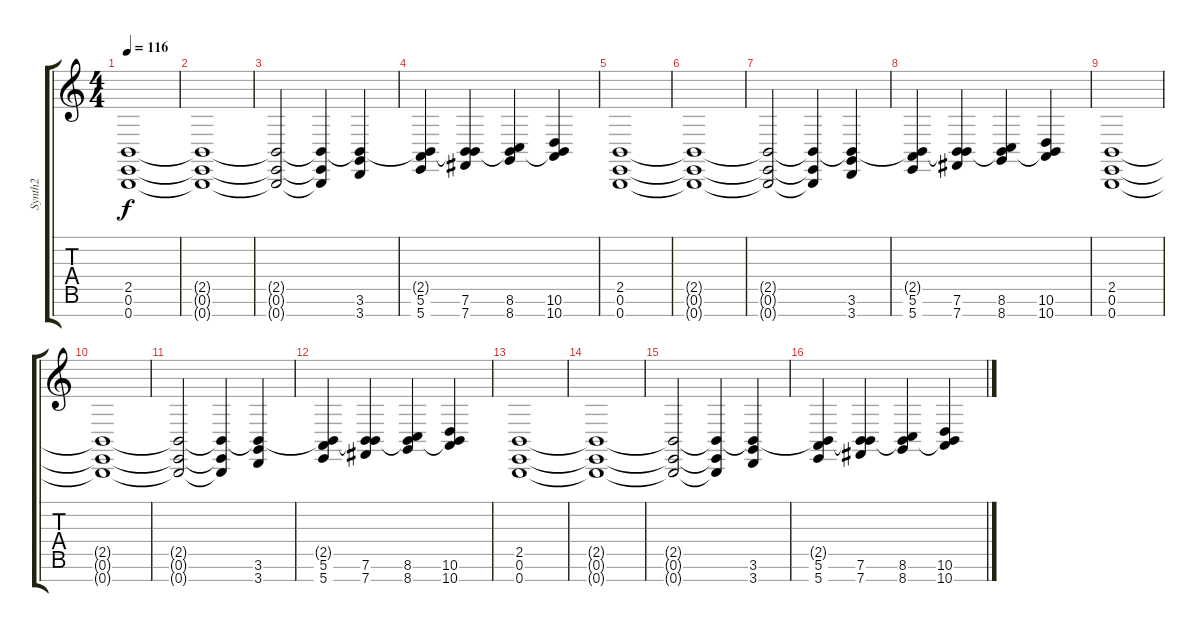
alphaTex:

\track ("Synth2" "Synth2") {instrument synthstrings1}
\staff {score tabs}
\tuning (E4 B3 G3 D3 A2 E2 B1) {hide}
\ts (4 4)
\tempo 116
\clef g2
\ks c
(2.5 0.6 0.7).1{dy f volume 7 balance 5} |
(2.5{t} 0.6{t} 0.7{t}).1 |
(2.5{t} 0.6{t} 0.7{t}).2 (2.5{t} 0.6{t} 0.7{t}).4 (2.5{t} 3.6 3.7).4 |
(2.5{t} 5.6 5.7).4 (2.5{t} 7.6 7.7).4 (2.5{t} 8.6 8.7).4 (2.5{t} 10.6 10.7).4 |
(2.5 0.6 0.7).1 |
(2.5{t} 0.6{t} 0.7{t}).1 |
(2.5{t} 0.6{t} 0.7{t}).2 (2.5{t} 0.6{t} 0.7{t}).4 (2.5{t} 3.6 3.7).4 |
(2.5{t} 5.6 5.7).4 (2.5{t} 7.6 7.7).4 (2.5{t} 8.6 8.7).4 (2.5{t} 10.6 10.7).4 |
(2.5 0.6 0.7).1 |
(2.5{t} 0.6{t} 0.7{t}).1 |
(2.5{t} 0.6{t} 0.7{t}).2 (2.5{t} 0.6{t} 0.7{t}).4 (2.5{t} 3.6 3.7).4 |
(2.5{t} 5.6 5.7).4 (2.5{t} 7.6 7.7).4 (2.5{t} 8.6 8.7).4 (2.5{t} 10.6 10.7).4 |
(2.5 0.6 0.7).1 |
(2.5{t} 0.6{t} 0.7{t}).1 |
(2.5{t} 0.6{t} 0.7{t}).2 (2.5{t} 0.6{t} 0.7{t}).4 (2.5{t} 3.6 3.7).4 |
(2.5{t} 5.6 5.7).4 (2.5{t} 7.6 7.7).4 (2.5{t} 8.6 8.7).4 (2.5{t} 10.6 10.7).4
